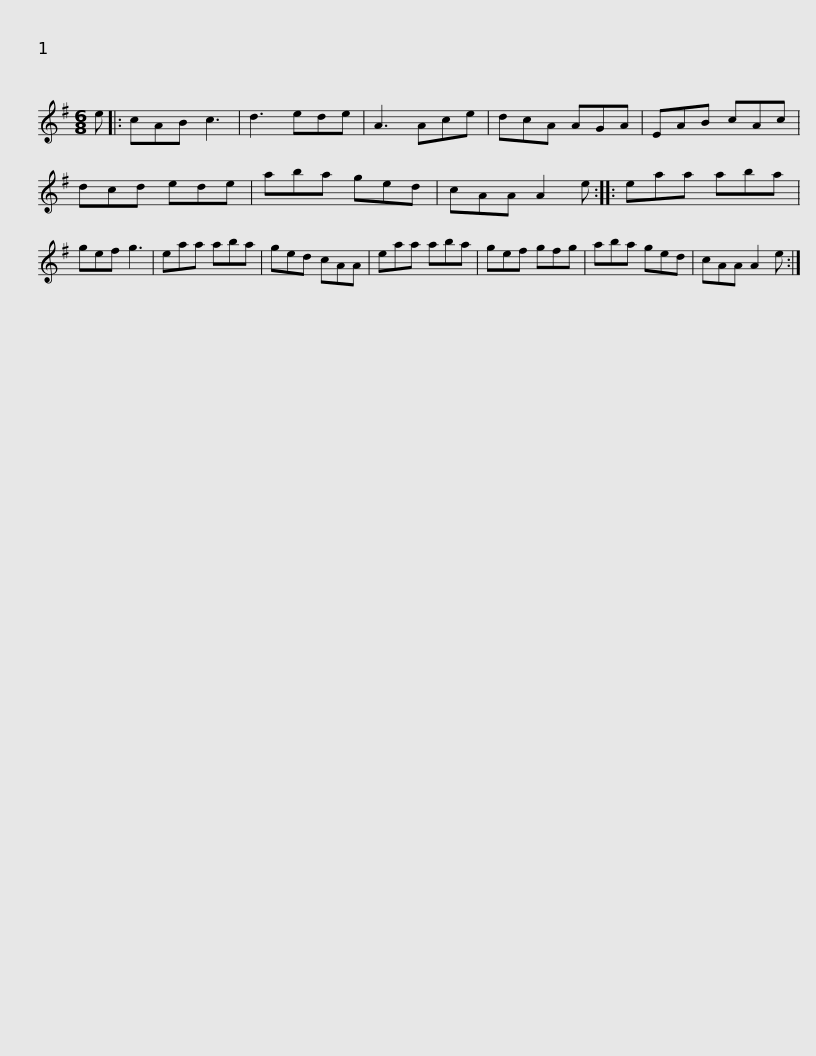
X:1
L:1/8
M:6/8
I:linebreak $
K:G
V:1 treble
V:1
 e |: cAB c3 | d3 ede | A3 Ace | dcA AGA | %5
 EAB cAc | dcd ede | aba ged |$ cAA A2 e :: eaa aba | %10
 gef g3 | eaa aba | ged cAA | eaa aba | gef gfg |$ %15
 aba ged | cAA A2 e :| %17
